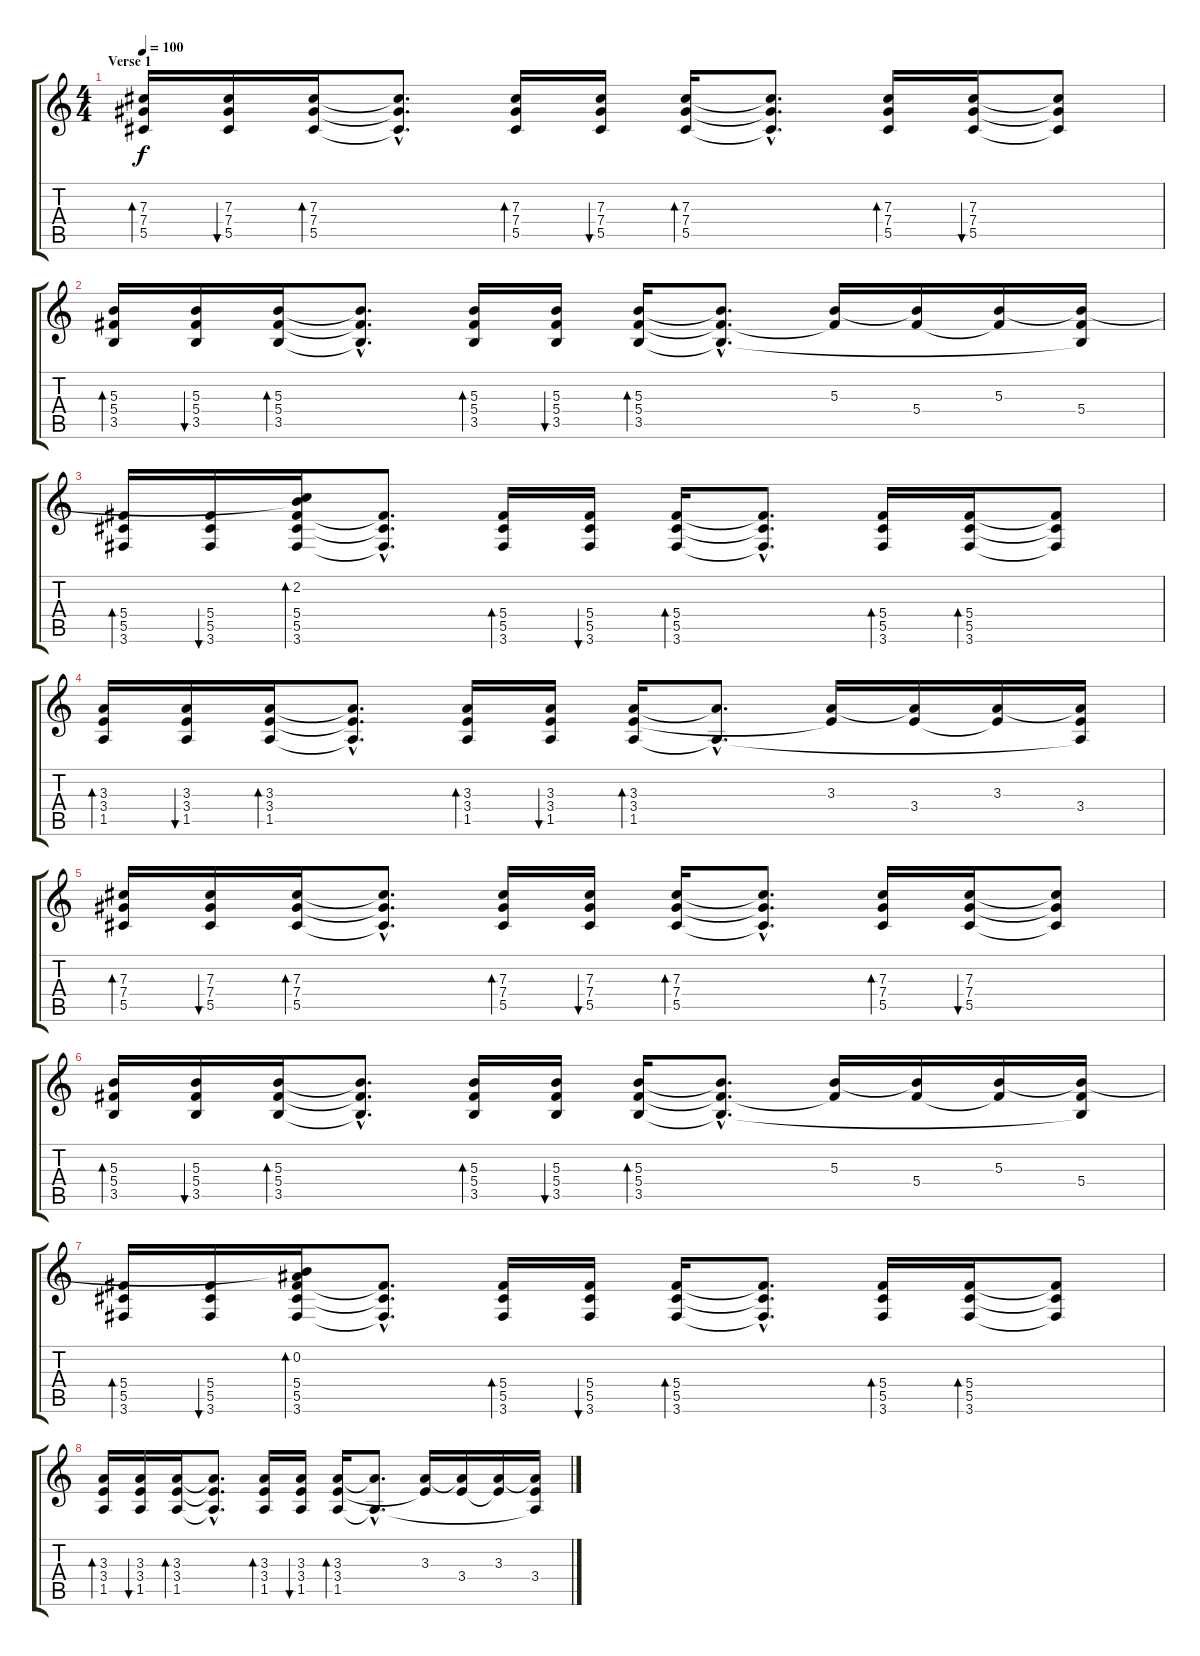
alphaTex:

\track "" {instrument acousticguitarsteel}
\staff {score tabs}
\tuning (Eb4 Bb3 Gb3 Db3 Ab2 Eb2) {hide}
\ts (4 4)
\section ("" "Verse 1")
\tempo 100
\clef g2
\ks c
(7.3 7.4 5.5).16{bd 60 dy f} (7.3 7.4 5.5).16{bu 60} (7.3 7.4 5.5).16{bd 60} (7.3{hac t} 7.4{hac t} 5.5{hac t}).8{d} (7.3 7.4 5.5).16{bd 60} (7.3 7.4 5.5).16{bu 60} (7.3 7.4 5.5).16{bd 60} (7.3{hac t} 7.4{hac t} 5.5{hac t}).8{d} (7.3 7.4 5.5).16{bd 60} (7.3 7.4 5.5).16{bu 60} (7.3{t} 7.4{t} 5.5{t}).8 |
(5.3 5.4 3.5).16{bd 60} (5.3 5.4 3.5).16{bu 60} (5.3 5.4 3.5).16{bd 60} (5.3{hac t} 5.4{hac t} 3.5{hac t}).8{d} (5.3 5.4 3.5).16{bd 60} (5.3 5.4 3.5).16{bu 60} (5.3 5.4 3.5).16{bd 60} (5.3{hac t} 5.4{hac t} 3.5{hac t}).8{d} (5.3 5.4{t}).16 (5.3{t} 5.4).16 (5.3 5.4{t}).16 (5.3{t} 5.4 3.5{t}).16 |
(5.4 5.5 3.6).16{bd 60} (5.4 5.5 3.6).16{bu 60} (2.2{t} 5.3{t} 5.4 5.5 3.6).16{bd 60} (5.4{hac t} 5.5{hac t} 3.6{hac t}).8{d} (5.4 5.5 3.6).16{bd 60} (5.4 5.5 3.6).16{bu 60} (5.4 5.5 3.6).16{bd 60} (5.4{hac t} 5.5{hac t} 3.6{hac t}).8{d} (5.4 5.5 3.6).16{bd 60} (5.4 5.5 3.6).16{bd 60} (5.4{t} 5.5{t} 3.6{t}).8 |
(3.3 3.4 1.5).16{bd 60} (3.3 3.4 1.5).16{bu 60} (3.3 3.4 1.5).16{bd 60} (3.3{hac t} 3.4{hac t} 1.5{hac t}).8{d} (3.3 3.4 1.5).16{bd 60} (3.3 3.4 1.5).16{bu 60} (3.3 3.4 1.5).16{bd 60} (3.3{hac t} 1.5{hac t}).8{d} (3.3 3.4{t}).16 (3.3{t} 3.4).16 (3.3 3.4{t}).16 (3.3{t} 3.4 1.5{t}).16 |
(7.3 7.4 5.5).16{bd 60} (7.3 7.4 5.5).16{bu 60} (7.3 7.4 5.5).16{bd 60} (7.3{hac t} 7.4{hac t} 5.5{hac t}).8{d} (7.3 7.4 5.5).16{bd 60} (7.3 7.4 5.5).16{bu 60} (7.3 7.4 5.5).16{bd 60} (7.3{hac t} 7.4{hac t} 5.5{hac t}).8{d} (7.3 7.4 5.5).16{bd 60} (7.3 7.4 5.5).16{bu 60} (7.3{t} 7.4{t} 5.5{t}).8 |
(5.3 5.4 3.5).16{bd 60} (5.3 5.4 3.5).16{bu 60} (5.3 5.4 3.5).16{bd 60} (5.3{hac t} 5.4{hac t} 3.5{hac t}).8{d} (5.3 5.4 3.5).16{bd 60} (5.3 5.4 3.5).16{bu 60} (5.3 5.4 3.5).16{bd 60} (5.3{hac t} 5.4{hac t} 3.5{hac t}).8{d} (5.3 5.4{t}).16 (5.3{t} 5.4).16 (5.3 5.4{t}).16 (5.3{t} 5.4 3.5{t}).16 |
(5.4 5.5 3.6).16{bd 60} (5.4 5.5 3.6).16{bu 60} (0.2 5.3{t} 5.4 5.5 3.6).16{bd 60} (5.4{hac t} 5.5{hac t} 3.6{hac t}).8{d} (5.4 5.5 3.6).16{bd 60} (5.4 5.5 3.6).16{bu 60} (5.4 5.5 3.6).16{bd 60} (5.4{hac t} 5.5{hac t} 3.6{hac t}).8{d} (5.4 5.5 3.6).16{bd 60} (5.4 5.5 3.6).16{bd 60} (5.4{t} 5.5{t} 3.6{t}).8 |
(3.3 3.4 1.5).16{bd 60} (3.3 3.4 1.5).16{bu 60} (3.3 3.4 1.5).16{bd 60} (3.3{hac t} 3.4{hac t} 1.5{hac t}).8{d} (3.3 3.4 1.5).16{bd 60} (3.3 3.4 1.5).16{bu 60} (3.3 3.4 1.5).16{bd 60} (3.3{hac t} 1.5{hac t}).8{d} (3.3 3.4{t}).16 (3.3{t} 3.4).16 (3.3 3.4{t}).16 (3.3{t} 3.4 1.5{t}).16
